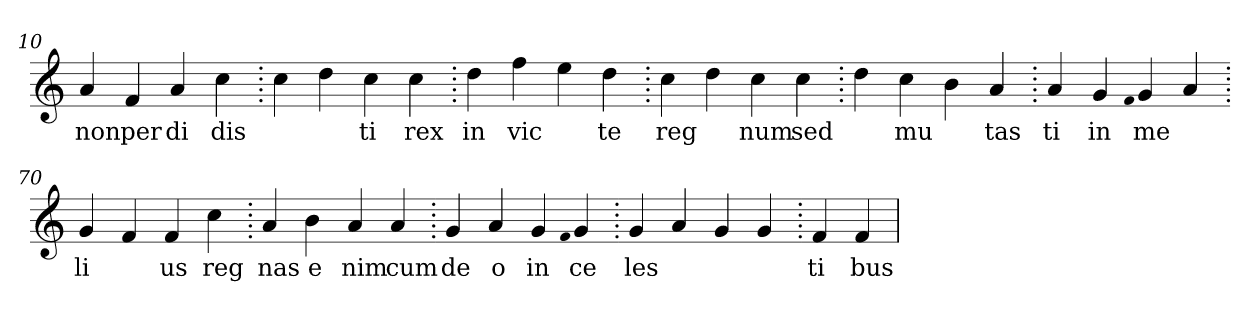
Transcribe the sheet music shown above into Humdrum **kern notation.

**kern	**text
*part1	*part1
*staff1	*staff1
*clefG2	*
=10.	=10.
4a	non
4f	per
4a	di
4cc	dis
=20.	=20.
4cc	.
4dd	.
4cc	ti
4cc	rex
=30.	=30.
4dd	in
4ff	vic
4ee	.
4dd	te
=40.	=40.
4cc	reg
4dd	.
4cc	num
4cc	sed
=50.	=50.
4dd	.
4cc	mu
4b	.
4a	tas
=60.	=60.
4a	ti
4g	in
qqf	.
4g	me
4a	.
=70.	=70.
4g	li
4f	.
4f	us
4cc	reg
=80.	=80.
4a	nas
4b	e
4a	nim
4a	cum
=90.	=90.
4g	de
4a	o
4g	in
qqf	.
4g	ce
=100.	=100.
4g	les
4a	.
4g	.
4g	.
=110.	=110.
4f	ti
4f	bus
=	=
*-	*-
